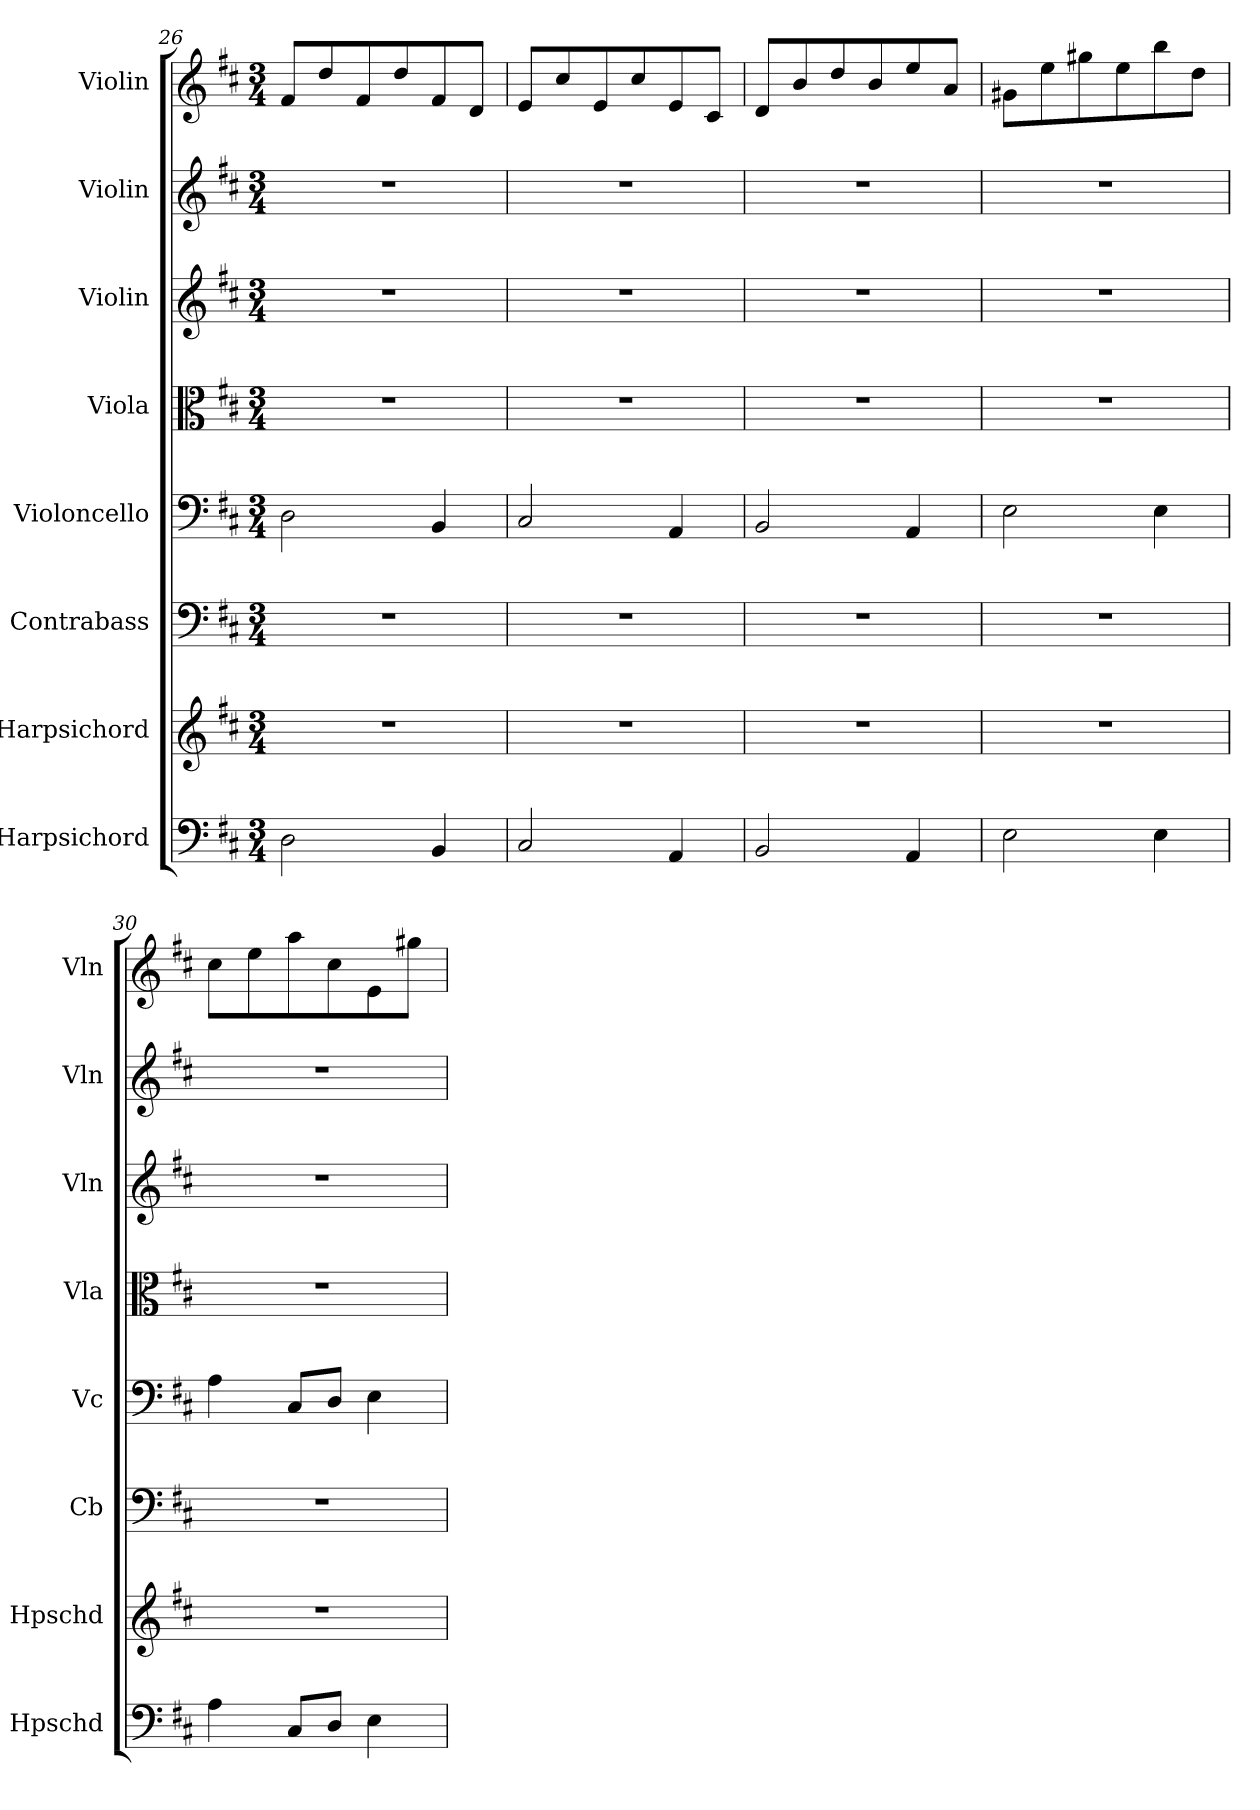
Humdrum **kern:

**kern	**kern	**kern	**kern	**kern	**kern	**kern	**kern
*part8	*part7	*part6	*part5	*part4	*part3	*part2	*part1
*staff8	*staff7	*staff6	*staff5	*staff4	*staff3	*staff2	*staff1
*I"Harpsichord	*I"Harpsichord	*I"Contrabass	*I"Violoncello	*I"Viola	*I"Violin	*I"Violin	*I"Violin
*I'Hpschd	*I'Hpschd	*I'Cb	*I'Vc	*I'Vla	*I'Vln	*I'Vln	*I'Vln
*clefF4	*clefG2	*clefF4	*clefF4	*clefC3	*clefG2	*clefG2	*clefG2
*k[f#c#]	*k[f#c#]	*k[f#c#]	*k[f#c#]	*k[f#c#]	*k[f#c#]	*k[f#c#]	*k[f#c#]
*M3/4	*M3/4	*M3/4	*M3/4	*M3/4	*M3/4	*M3/4	*M3/4
=26	=26	=26	=26	=26	=26	=26	=26
2D\	2.r	2.r	2D\	2.r	2.r	2.r	8f#/L
.	.	.	.	.	.	.	8dd/
.	.	.	.	.	.	.	8f#/
.	.	.	.	.	.	.	8dd/
4BB/	.	.	4BB/	.	.	.	8f#/
.	.	.	.	.	.	.	8d/J
=27	=27	=27	=27	=27	=27	=27	=27
2C#/	2.r	2.r	2C#/	2.r	2.r	2.r	8e/L
.	.	.	.	.	.	.	8cc#/
.	.	.	.	.	.	.	8e/
.	.	.	.	.	.	.	8cc#/
4AA/	.	.	4AA/	.	.	.	8e/
.	.	.	.	.	.	.	8c#/J
=28	=28	=28	=28	=28	=28	=28	=28
2BB/	2.r	2.r	2BB/	2.r	2.r	2.r	8d/L
.	.	.	.	.	.	.	8b/
.	.	.	.	.	.	.	8dd/
.	.	.	.	.	.	.	8b/
4AA/	.	.	4AA/	.	.	.	8ee/
.	.	.	.	.	.	.	8a/J
=29	=29	=29	=29	=29	=29	=29	=29
2E\	2.r	2.r	2E\	2.r	2.r	2.r	8g#X\L
.	.	.	.	.	.	.	8ee\
.	.	.	.	.	.	.	8gg#X\
.	.	.	.	.	.	.	8ee\
4E\	.	.	4E\	.	.	.	8bb\
.	.	.	.	.	.	.	8dd\J
=30	=30	=30	=30	=30	=30	=30	=30
4A\	2.r	2.r	4A\	2.r	2.r	2.r	8cc#\L
.	.	.	.	.	.	.	8ee\
8C#/L	.	.	8C#/L	.	.	.	8aa\
8D/J	.	.	8D/J	.	.	.	8cc#\
4E\	.	.	4E\	.	.	.	8e\
.	.	.	.	.	.	.	8gg#X\J
=	=	=	=	=	=	=	=
*-	*-	*-	*-	*-	*-	*-	*-
